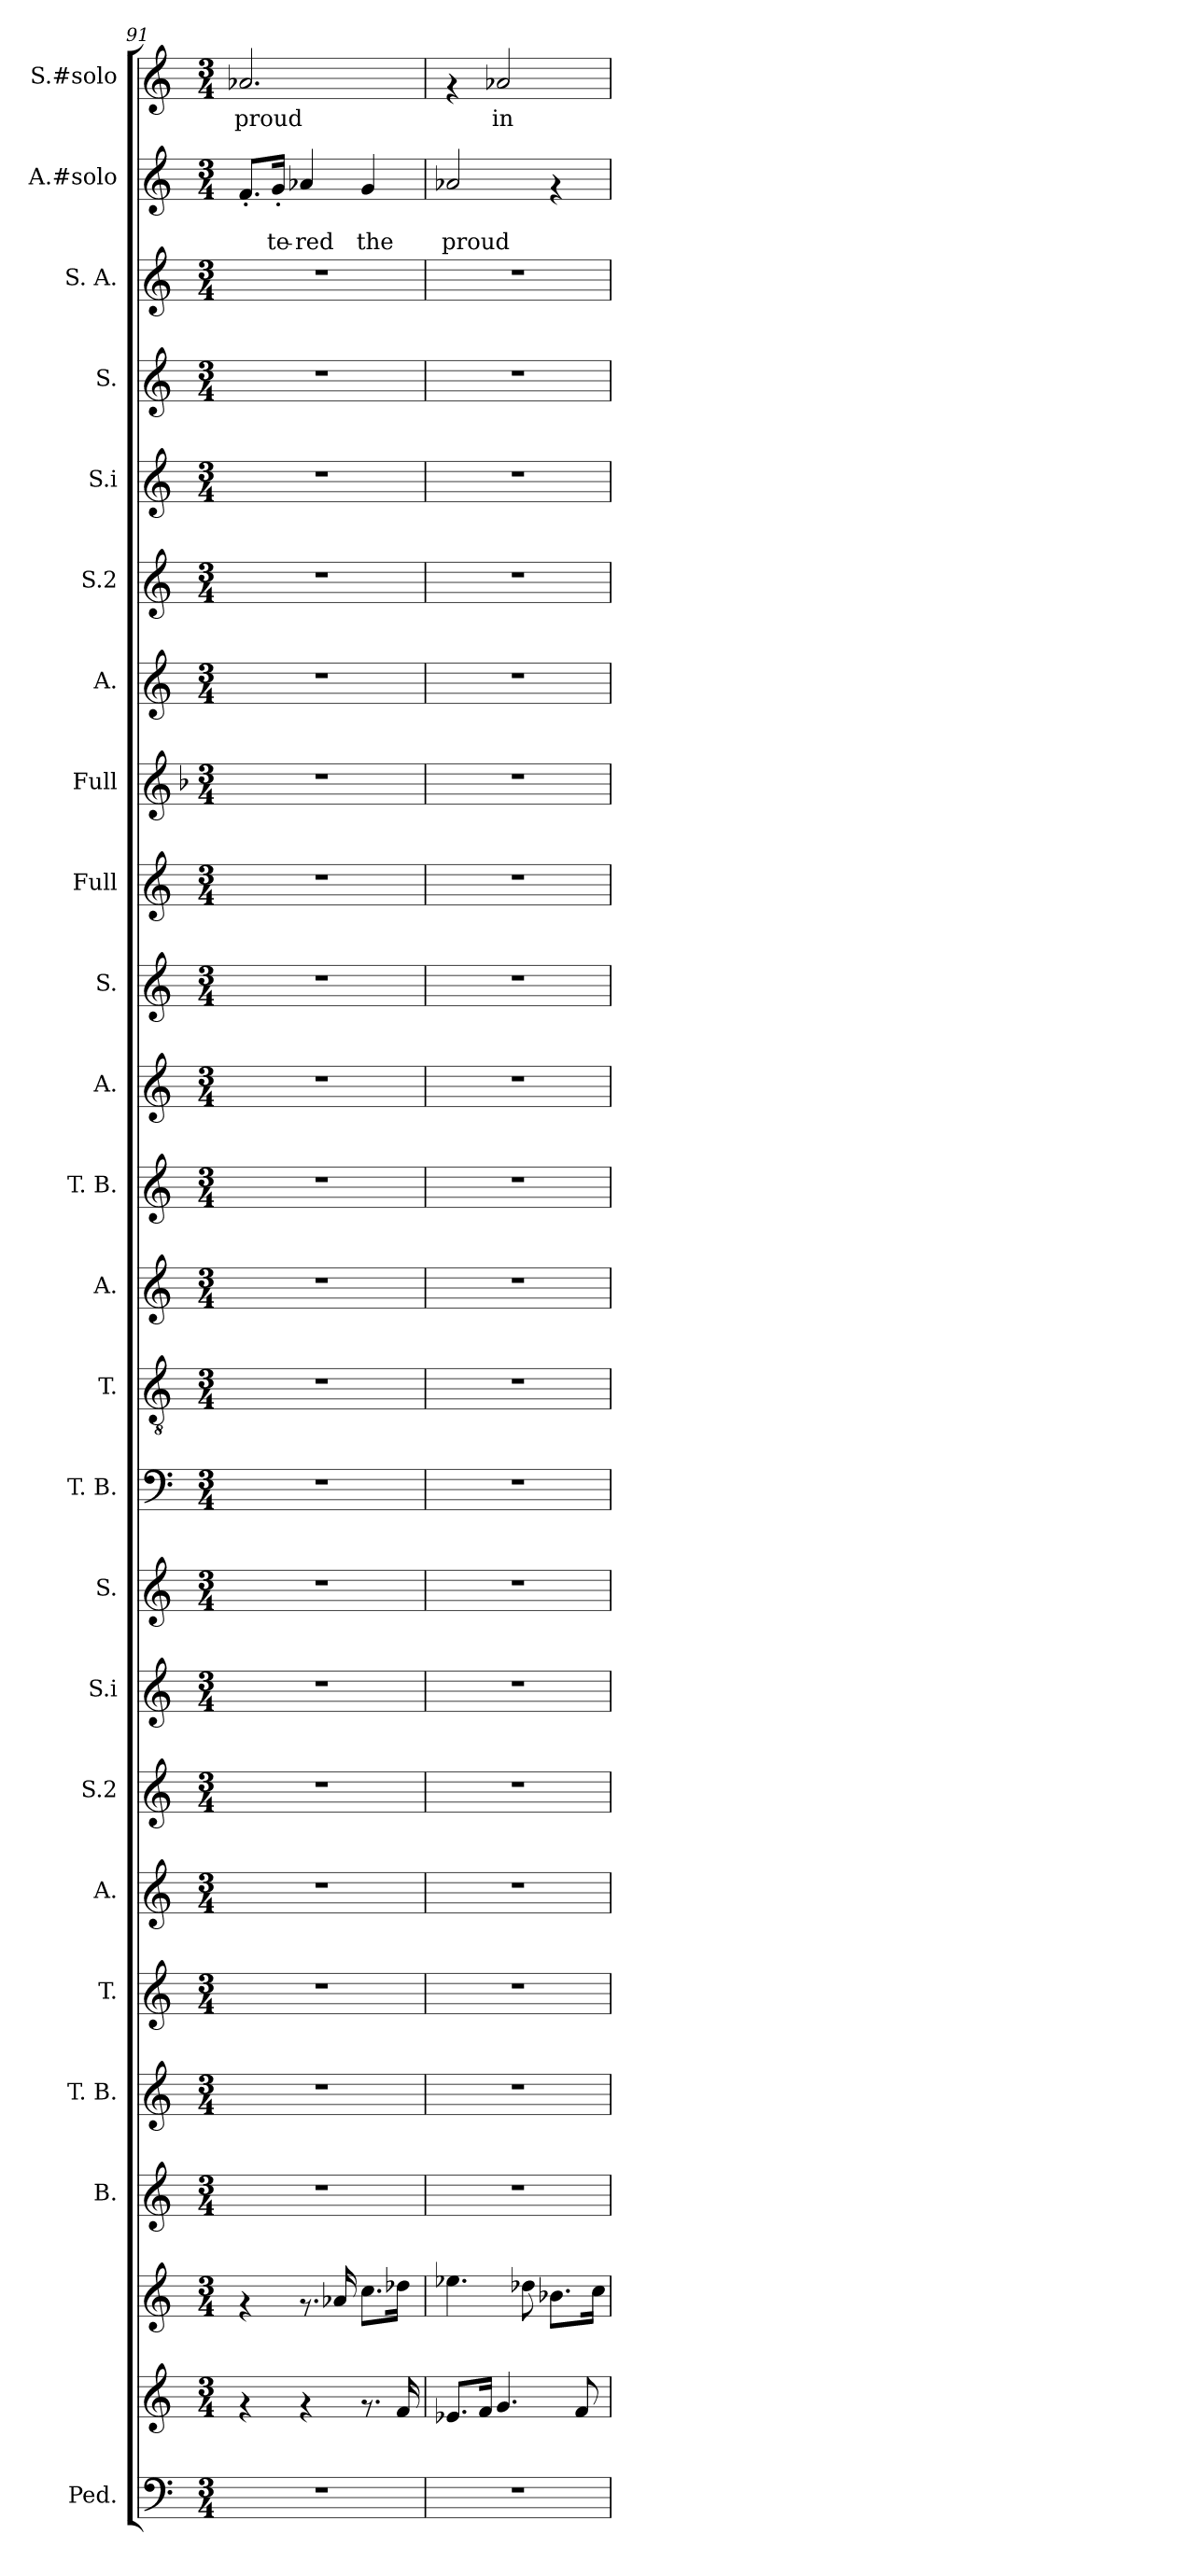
**kern	**kern	**kern	**kern	**kern	**kern	**kern	**kern	**kern	**kern	**kern	**kern	**kern	**kern	**kern	**kern	**kern	**kern	**kern	**kern	**kern	**kern	**kern	**kern	**text	**text	**kern	**text
*part25	*part24	*part23	*part22	*part21	*part20	*part19	*part18	*part17	*part16	*part15	*part14	*part13	*part12	*part11	*part10	*part9	*part8	*part7	*part6	*part5	*part4	*part3	*part2	*part2	*part2	*part1	*part1
*staff25	*staff24	*staff23	*staff22	*staff21	*staff20	*staff19	*staff18	*staff17	*staff16	*staff15	*staff14	*staff13	*staff12	*staff11	*staff10	*staff9	*staff8	*staff7	*staff6	*staff5	*staff4	*staff3	*staff2	*staff2	*staff2	*staff1	*staff1
*I"Ped.	*	*	*I"B.	*I"T. B.	*I"T.	*I"A.	*I"S.2	*I"S.i	*I"S.	*I"T. B.	*I"T.	*I"A.	*I"T. B.	*I"A.	*I"S.	*I"Full	*I"Full	*I"A.	*I"S.2	*I"S.i	*I"S.	*I"S. A.	*I"A.#solo	*	*	*I"S.#solo	*
*I'Ped.	*	*	*	*I'T. B.	*I'T.	*I'A.	*I'S.2	*I'S.i	*I'S.	*I'T. B.	*I'T.	*	*I'T. B.	*I'A.	*I'S.	*	*	*I'A.	*I'S.2	*I'S.i	*I'S.	*I'S. A.	*I'A.#solo	*	*	*I'S.#solo	*
*clefF4	*clefG2	*clefG2	*clefG2	*clefG2	*clefG2	*clefG2	*clefG2	*clefG2	*clefG2	*clefF4	*clefGv2	*clefG2	*clefG2	*clefG2	*clefG2	*clefG2	*clefG2	*clefG2	*clefG2	*clefG2	*clefG2	*clefG2	*clefG2	*	*	*clefG2	*
*	*	*	*	*	*	*	*	*	*	*	*	*	*	*	*	*	*ITrd3c5	*	*	*	*	*	*	*	*	*	*
*k[]	*k[]	*k[]	*k[]	*k[]	*k[]	*k[]	*k[]	*k[]	*k[]	*k[]	*k[]	*k[]	*k[]	*k[]	*k[]	*k[]	*k[]	*k[]	*k[]	*k[]	*k[]	*k[]	*k[]	*	*	*k[]	*
*C:	*C:	*C:	*C:	*C:	*C:	*C:	*C:	*C:	*C:	*C:	*C:	*C:	*C:	*C:	*C:	*C:	*C:	*C:	*C:	*C:	*C:	*C:	*C:	*	*	*C:	*
*M3/4	*M3/4	*M3/4	*M3/4	*M3/4	*M3/4	*M3/4	*M3/4	*M3/4	*M3/4	*M3/4	*M3/4	*M3/4	*M3/4	*M3/4	*M3/4	*M3/4	*M3/4	*M3/4	*M3/4	*M3/4	*M3/4	*M3/4	*M3/4	*	*	*M3/4	*
=91	=91	=91	=91	=91	=91	=91	=91	=91	=91	=91	=91	=91	=91	=91	=91	=91	=91	=91	=91	=91	=91	=91	=91	=91	=91	=91	=91
!	!	!	!	!	!	!	!	!	!	!	!	!	!	!	!	!	!	!	!	!	!	!	!	!	!	!	!LO:LY:b
2.r	4rf	4rf	2.r	2.r	2.r	2.r	2.r	2.r	2.r	2.r	2.r	2.r	2.r	2.r	2.r	2.r	2.r	2.r	2.r	2.r	2.r	2.r	8.f'</L	.	.	2.a-X/	proud
!	!	!	!	!	!	!	!	!	!	!	!	!	!	!	!	!	!	!	!	!	!	!	!	!	!LO:LY:b	!	!
.	.	.	.	.	.	.	.	.	.	.	.	.	.	.	.	.	.	.	.	.	.	.	16g'</Jk	.	-te-	.	.
!	!	!	!	!	!	!	!	!	!	!	!	!	!	!	!	!	!	!	!	!	!	!	!	!	!LO:LY:b	!	!
.	4rf	8.rf	.	.	.	.	.	.	.	.	.	.	.	.	.	.	.	.	.	.	.	.	4a-X/	.	-red	.	.
.	.	16a-X/	.	.	.	.	.	.	.	.	.	.	.	.	.	.	.	.	.	.	.	.	.	.	.	.	.
!	!	!	!	!	!	!	!	!	!	!	!	!	!	!	!	!	!	!	!	!	!	!	!	!	!LO:LY:b	!	!
.	8.rf	8.cc\L	.	.	.	.	.	.	.	.	.	.	.	.	.	.	.	.	.	.	.	.	4g/	.	the	.	.
.	16f/	16dd-X\Jk	.	.	.	.	.	.	.	.	.	.	.	.	.	.	.	.	.	.	.	.	.	.	.	.	.
!!LO:PB:g=z
=92	=92	=92	=92	=92	=92	=92	=92	=92	=92	=92	=92	=92	=92	=92	=92	=92	=92	=92	=92	=92	=92	=92	=92	=92	=92	=92	=92
!	!	!	!	!	!	!	!	!	!	!	!	!	!	!	!	!	!	!	!	!	!	!	!	!	!LO:LY:b	!	!
2.r	8.e-X/L	4.ee-X\	2.r	2.r	2.r	2.r	2.r	2.r	2.r	2.r	2.r	2.r	2.r	2.r	2.r	2.r	2.r	2.r	2.r	2.r	2.r	2.r	2a-X/	.	proud	4rf	.
.	16f/Jk	.	.	.	.	.	.	.	.	.	.	.	.	.	.	.	.	.	.	.	.	.	.	.	.	.	.
!	!	!	!	!	!	!	!	!	!	!	!	!	!	!	!	!	!	!	!	!	!	!	!	!	!	!	!LO:LY:b
.	4.g/	.	.	.	.	.	.	.	.	.	.	.	.	.	.	.	.	.	.	.	.	.	.	.	.	2a-X/	in
.	.	8dd-X\	.	.	.	.	.	.	.	.	.	.	.	.	.	.	.	.	.	.	.	.	.	.	.	.	.
.	.	8.b-X\L	.	.	.	.	.	.	.	.	.	.	.	.	.	.	.	.	.	.	.	.	4rf	.	.	.	.
.	8f/	.	.	.	.	.	.	.	.	.	.	.	.	.	.	.	.	.	.	.	.	.	.	.	.	.	.
.	.	16cc\Jk	.	.	.	.	.	.	.	.	.	.	.	.	.	.	.	.	.	.	.	.	.	.	.	.	.
=	=	=	=	=	=	=	=	=	=	=	=	=	=	=	=	=	=	=	=	=	=	=	=	=	=	=	=
*-	*-	*-	*-	*-	*-	*-	*-	*-	*-	*-	*-	*-	*-	*-	*-	*-	*-	*-	*-	*-	*-	*-	*-	*-	*-	*-	*-
